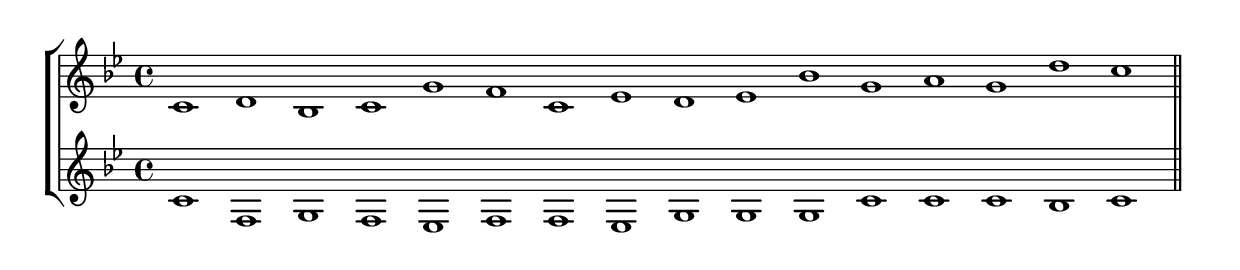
% lilypound output is currently limited to 676 layers.
\version "2.10.33"
\paper { indent = 0\cm }
% Starting answer set 1
layerAB = {
	\clef treble 
<< { \key  d \dorian 
\set Score.timing = ##f
 d'1 e'1 c'1 d'1 a'1 g'1 d'1 f'1 e'1 f'1 c''1 a'1 b'1 a'1 e''1 d''1
 \bar "||" \break 
}
>>
}
layerAC = {
	\clef treble 
<< { \key  d \dorian 
\set Score.timing = ##f
 d'1 g1 a1 g1 f1 g1 g1 f1 a1 a1 a1 d'1 d'1 d'1 c'1 d'1
 \bar "||" \break 
}
>>
}
% Finishing answer set 1


\score {
\new StaffGroup <<
\transpose  d c {\new Staff { \override Staff.TimeSignature #'break-visibility = #end-of-line-invisible \layerAB } }
\transpose  d c {\new Staff { \override Staff.TimeSignature #'break-visibility = #end-of-line-invisible \layerAC } }
>>
\layout {}
}
